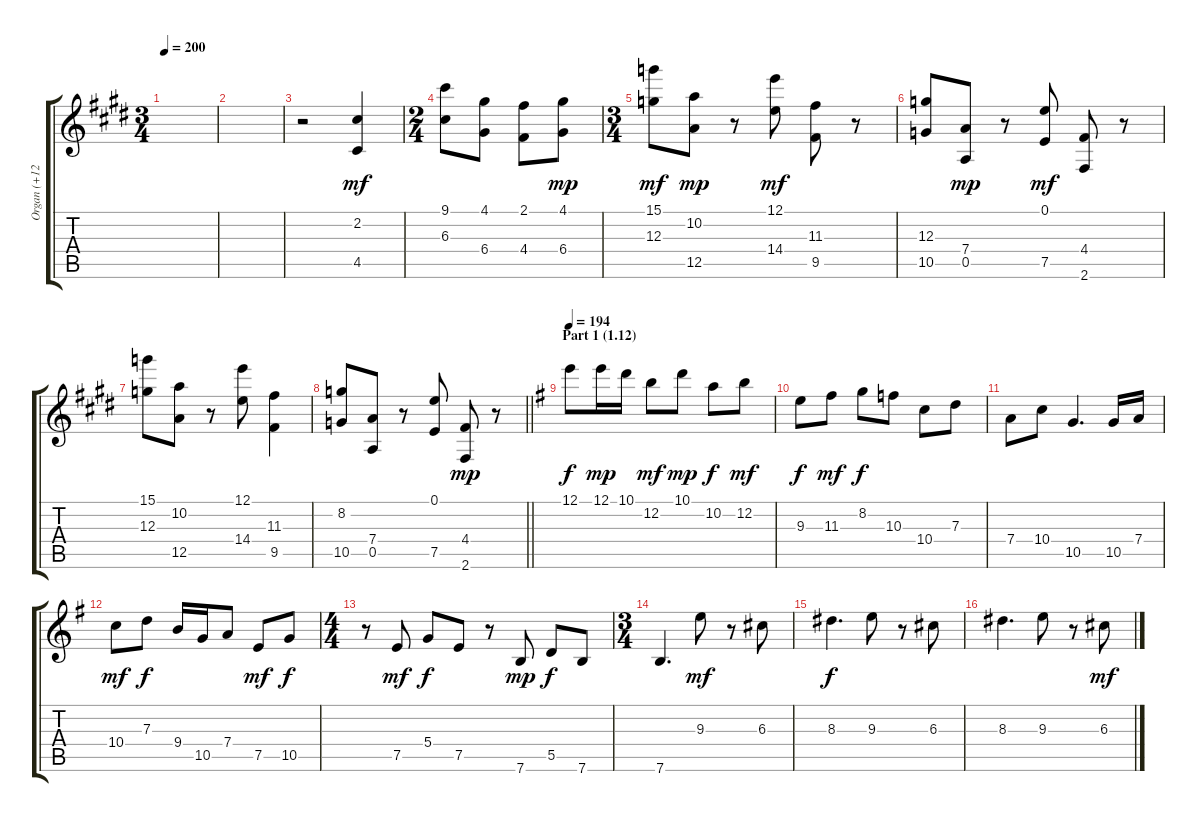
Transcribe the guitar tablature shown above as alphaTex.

\track ("Organ (+12)" "Organ (+12") {instrument percussiveorgan}
\staff {score tabs}
\tuning (E5 B4 G4 D4 A3 E3) {hide}
\ts (3 4)
\tempo 200
\clef g2
\ks e
|
|
r.2 (2.2 4.5).4{dy mf} |
\ts (2 4)
(9.1 6.3).8 (4.1 6.4).8 (2.1 4.4).8 (4.1 6.4).8{dy mp} |
\ts (3 4)
(15.1 12.3).8{dy mf} (10.2 12.5).8{dy mp} r.8 (12.1 14.4).8{dy mf} (11.3 9.5).8 r.8 |
(12.3 10.5).8 (7.4 0.5).8{dy mp} r.8 (0.1 7.5).8{dy mf} (4.4 2.6).8 r.8 |
(15.1 12.3).8 (10.2 12.5).8 r.8 (12.1 14.4).8 (11.3 9.5).4 |
\barLineRight lightlight
(8.2 10.5).8 (7.4 0.5).8 r.8 (0.1 7.5).8 (4.4 2.6).8{dy mp} r.8 |
\section ("" "Part 1 (1.12)")
\tempo 194
\ks g
12.1.8{dy f} 12.1.16{dy mp} 10.1.16 12.2.8{dy mf} 10.1.8{dy mp} 10.2.8{dy f} 12.2.8{dy mf} |
9.3.8{dy f} 11.3.8{dy mf} 8.2.8{dy f} 10.3.8 10.4.8 7.3.8 |
7.4.8 10.4.8 10.5.4{d} 10.5.16 7.4.16 |
10.4.8{dy mf} 7.3.8{dy f} 9.4.16 10.5.16 7.4.8 7.5.8{dy mf} 10.5.8{dy f} |
\ts (4 4)
r.8 7.5.8{dy mf} 5.4.8{dy f} 7.5.8 r.8 7.6.8{dy mp} 5.5.8{dy f} 7.6.8 |
\ts (3 4)
7.6.4{d} 9.3.8{dy mf} r.8 6.3.8 |
8.3.4{d dy f} 9.3.8 r.8 6.3.8 |
8.3.4{d} 9.3.8 r.8 6.3.8{dy mf}
